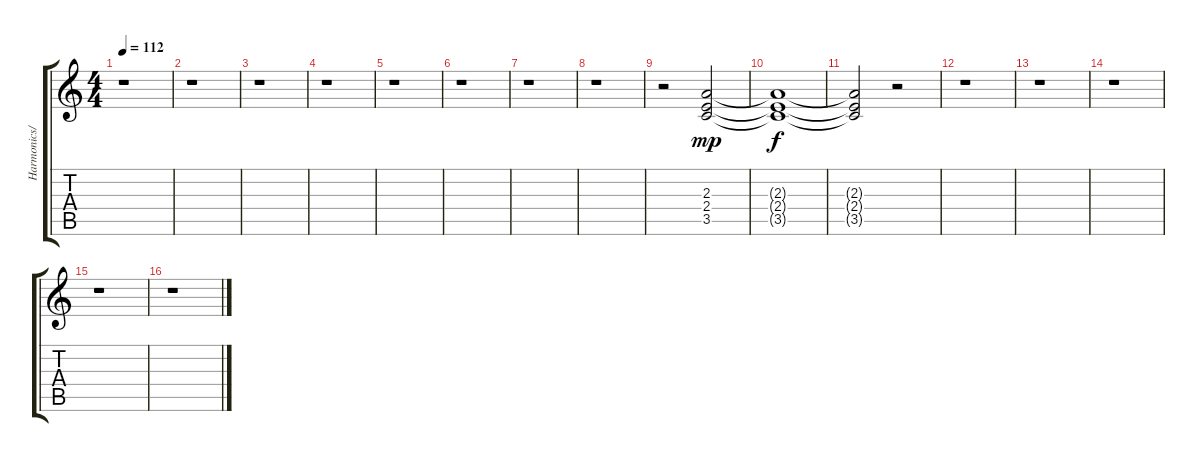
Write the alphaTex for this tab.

\track ("Harmonics/Organ" "Harmonics/") {instrument guitarharmonics}
\staff {score tabs}
\tuning (E4 B3 G3 D3 A2 E2) {hide}
\ts (4 4)
\tempo 112
\clef g2
\ks c
r.1{dy mp instrument guitarharmonics} |
r.1 |
r.1 |
r.1 |
r.1 |
r.1 |
r.1 |
r.1 |
r.2 (2.3 2.4 3.5).2 |
(2.3{t} 2.4{t} 3.5{t}).1{dy f} |
(2.3{t} 2.4{t} 3.5{t}).2 r.2 |
r.1 |
r.1 |
r.1 |
r.1 |
r.1
